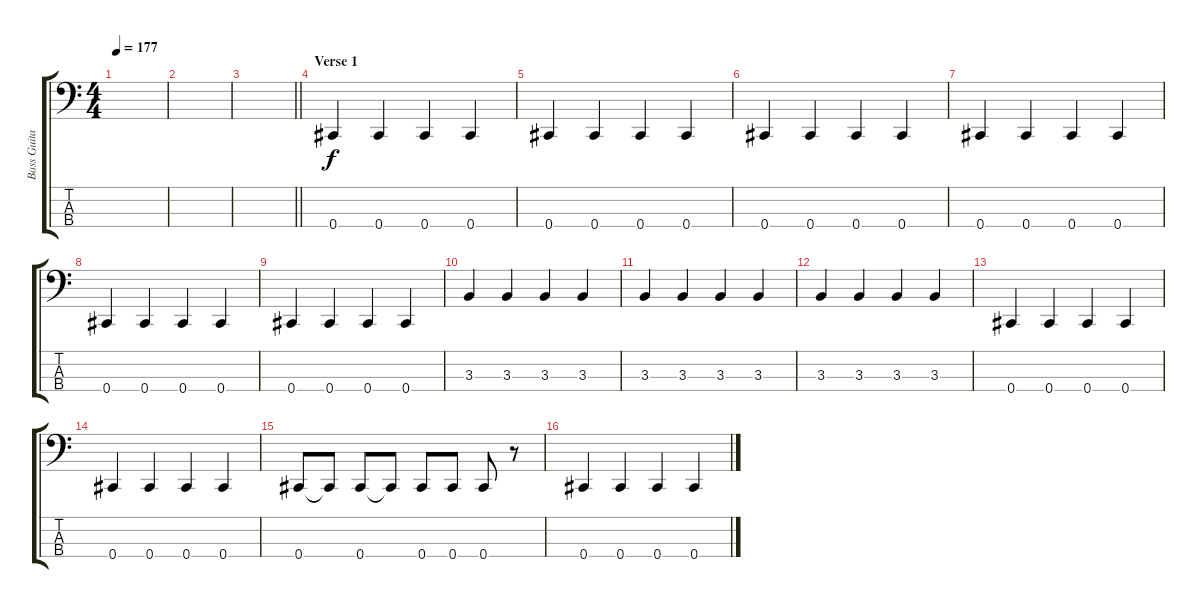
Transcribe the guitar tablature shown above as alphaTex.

\track ("Bass Guitar" "Bass Guita") {instrument electricbassfinger}
\staff {score tabs}
\tuning (Gb2 Db2 Ab1 Db1) {hide}
\ts (4 4)
\tempo 177
\clef f4
\ks c
|
|
\barLineRight lightlight
|
\section ("" "Verse 1")
0.4.4 0.4.4 0.4.4 0.4.4 |
0.4.4 0.4.4 0.4.4 0.4.4 |
0.4.4 0.4.4 0.4.4 0.4.4 |
0.4.4 0.4.4 0.4.4 0.4.4 |
0.4.4 0.4.4 0.4.4 0.4.4 |
0.4.4 0.4.4 0.4.4 0.4.4 |
3.3.4 3.3.4 3.3.4 3.3.4 |
3.3.4 3.3.4 3.3.4 3.3.4 |
3.3.4 3.3.4 3.3.4 3.3.4 |
0.4.4 0.4.4 0.4.4 0.4.4 |
0.4.4 0.4.4 0.4.4 0.4.4 |
0.4.8 0.4{t}.8 0.4.8 0.4{t}.8 0.4.8 0.4.8 0.4.8 r.8 |
0.4.4 0.4.4 0.4.4 0.4.4
